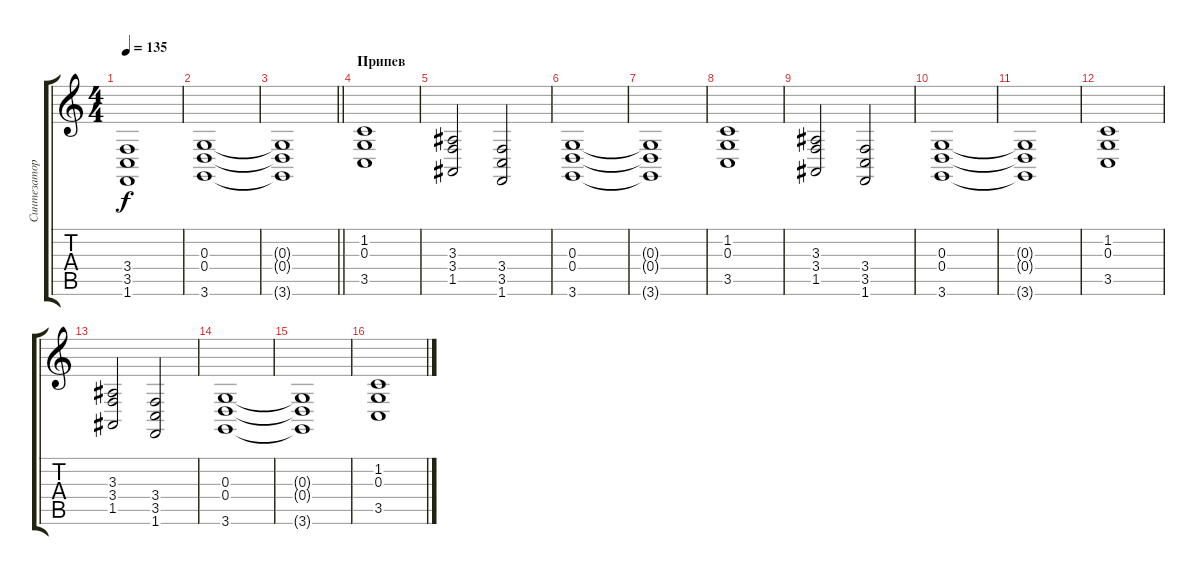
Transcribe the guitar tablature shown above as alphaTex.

\track ("Синтезатор" "Синтезатор") {instrument synthstrings1}
\staff {score tabs}
\tuning (E4 B3 G3 D3 A2 E2) {hide}
\ts (4 4)
\tempo 135
\clef g2
\ks c
(3.4{t} 3.5{t} 1.6{t}).1{dy f} |
(0.3 0.4 3.6).1 |
\barLineRight lightlight
(0.3{t} 0.4{t} 3.6{t}).1 |
\section ("" "Припев")
(1.2 0.3 3.5).1 |
(3.3 3.4 1.5).2 (3.4 3.5 1.6).2 |
(0.3 0.4 3.6).1 |
(0.3{t} 0.4{t} 3.6{t}).1 |
(1.2 0.3 3.5).1 |
(3.3 3.4 1.5).2 (3.4 3.5 1.6).2 |
(0.3 0.4 3.6).1 |
(0.3{t} 0.4{t} 3.6{t}).1 |
(1.2 0.3 3.5).1 |
(3.3 3.4 1.5).2 (3.4 3.5 1.6).2 |
(0.3 0.4 3.6).1 |
(0.3{t} 0.4{t} 3.6{t}).1 |
(1.2 0.3 3.5).1
